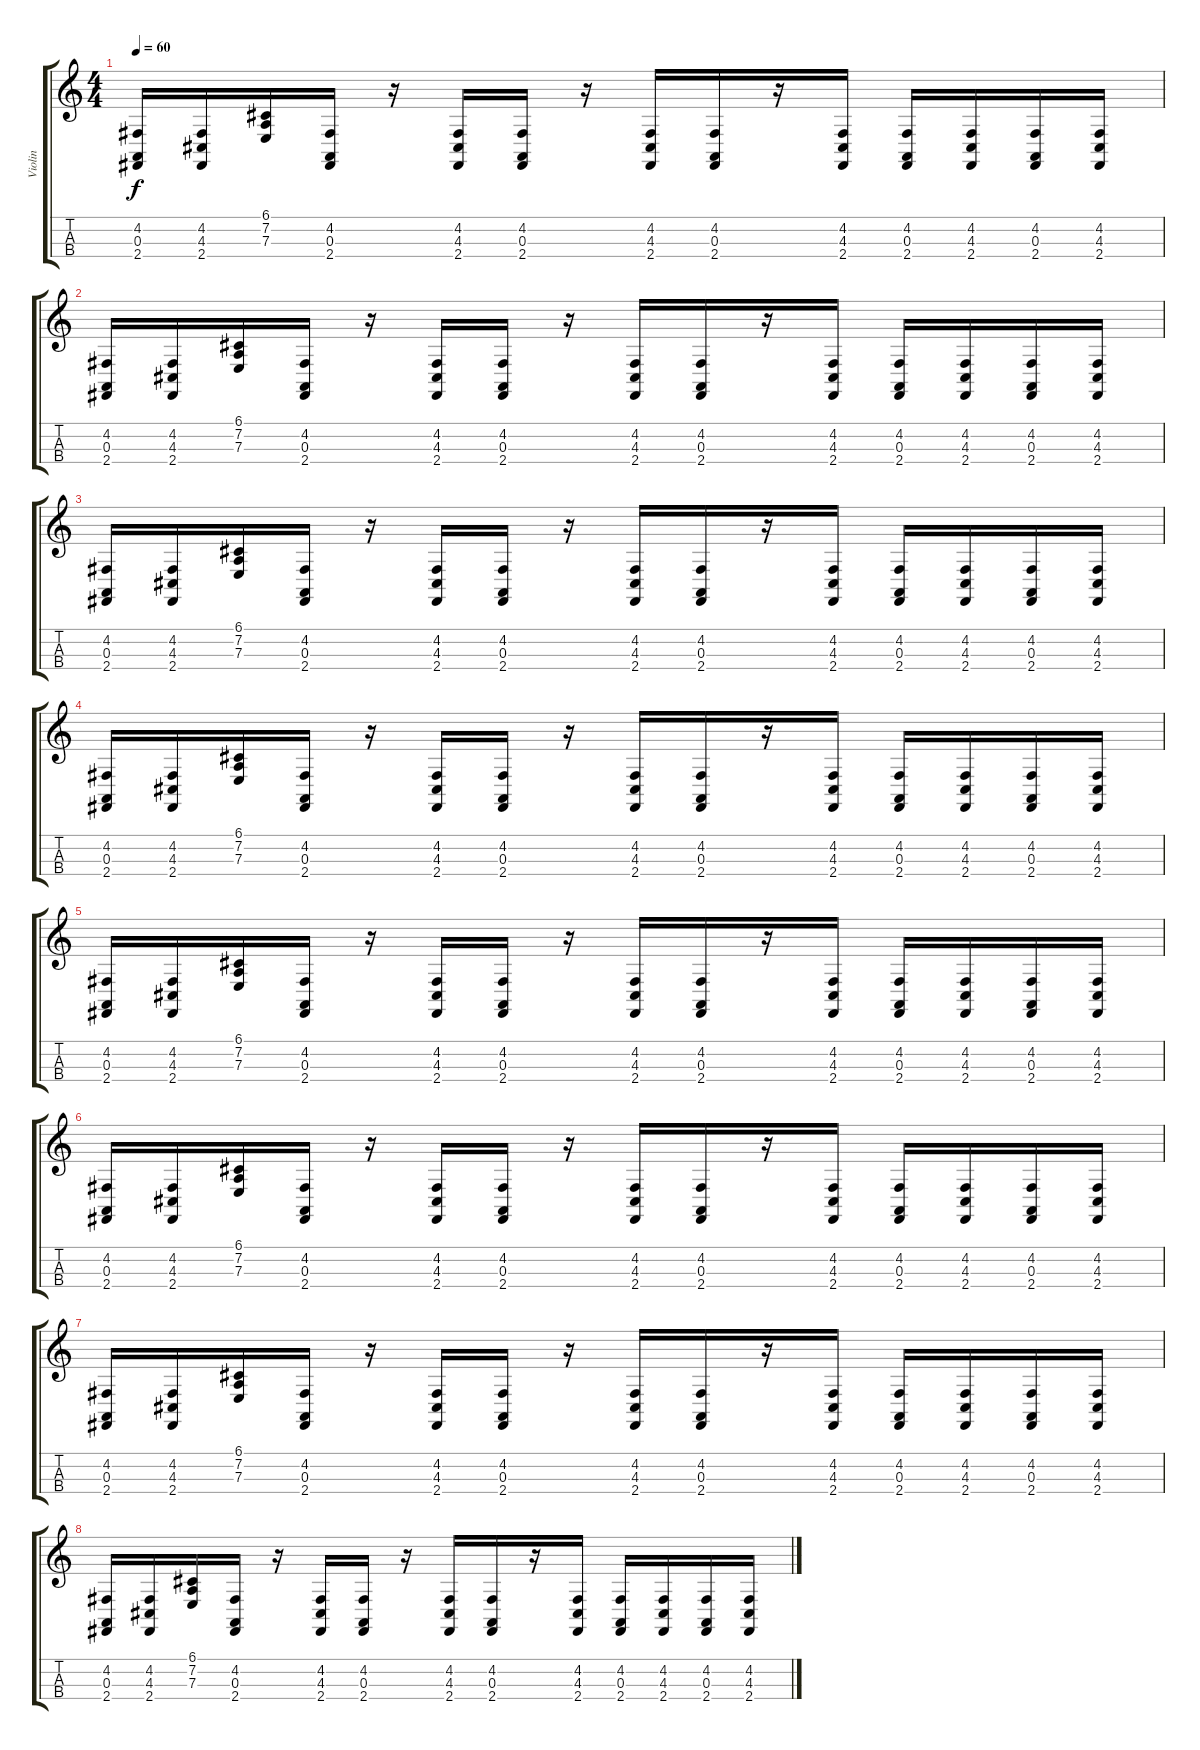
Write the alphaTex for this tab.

\track ("Violin " "Violin ") {instrument violin}
\staff {score tabs}
\tuning (G3 D3 A2 E2) {hide}
\ts (4 4)
\tempo 60
\clef g2
\ks c
(4.2 0.3 2.4).16{dy f} (4.2 4.3 2.4).16 (6.1 7.2 7.3).16 (4.2 0.3 2.4).16 r.16 (4.2 4.3 2.4).16 (4.2 0.3 2.4).16 r.16 (4.2 4.3 2.4).16 (4.2 0.3 2.4).16 r.16 (4.2 4.3 2.4).16 (4.2 0.3 2.4).16 (4.2 4.3 2.4).16 (4.2 0.3 2.4).16 (4.2 4.3 2.4).16 |
(4.2 0.3 2.4).16 (4.2 4.3 2.4).16 (6.1 7.2 7.3).16 (4.2 0.3 2.4).16 r.16 (4.2 4.3 2.4).16 (4.2 0.3 2.4).16 r.16 (4.2 4.3 2.4).16 (4.2 0.3 2.4).16 r.16 (4.2 4.3 2.4).16 (4.2 0.3 2.4).16 (4.2 4.3 2.4).16 (4.2 0.3 2.4).16 (4.2 4.3 2.4).16 |
(4.2 0.3 2.4).16 (4.2 4.3 2.4).16 (6.1 7.2 7.3).16 (4.2 0.3 2.4).16 r.16 (4.2 4.3 2.4).16 (4.2 0.3 2.4).16 r.16 (4.2 4.3 2.4).16 (4.2 0.3 2.4).16 r.16 (4.2 4.3 2.4).16 (4.2 0.3 2.4).16 (4.2 4.3 2.4).16 (4.2 0.3 2.4).16 (4.2 4.3 2.4).16 |
(4.2 0.3 2.4).16 (4.2 4.3 2.4).16 (6.1 7.2 7.3).16 (4.2 0.3 2.4).16 r.16 (4.2 4.3 2.4).16 (4.2 0.3 2.4).16 r.16 (4.2 4.3 2.4).16 (4.2 0.3 2.4).16 r.16 (4.2 4.3 2.4).16 (4.2 0.3 2.4).16 (4.2 4.3 2.4).16 (4.2 0.3 2.4).16 (4.2 4.3 2.4).16 |
(4.2 0.3 2.4).16 (4.2 4.3 2.4).16 (6.1 7.2 7.3).16 (4.2 0.3 2.4).16 r.16 (4.2 4.3 2.4).16 (4.2 0.3 2.4).16 r.16 (4.2 4.3 2.4).16 (4.2 0.3 2.4).16 r.16 (4.2 4.3 2.4).16 (4.2 0.3 2.4).16 (4.2 4.3 2.4).16 (4.2 0.3 2.4).16 (4.2 4.3 2.4).16 |
(4.2 0.3 2.4).16 (4.2 4.3 2.4).16 (6.1 7.2 7.3).16 (4.2 0.3 2.4).16 r.16 (4.2 4.3 2.4).16 (4.2 0.3 2.4).16 r.16 (4.2 4.3 2.4).16 (4.2 0.3 2.4).16 r.16 (4.2 4.3 2.4).16 (4.2 0.3 2.4).16 (4.2 4.3 2.4).16 (4.2 0.3 2.4).16 (4.2 4.3 2.4).16 |
(4.2 0.3 2.4).16 (4.2 4.3 2.4).16 (6.1 7.2 7.3).16 (4.2 0.3 2.4).16 r.16 (4.2 4.3 2.4).16 (4.2 0.3 2.4).16 r.16 (4.2 4.3 2.4).16 (4.2 0.3 2.4).16 r.16 (4.2 4.3 2.4).16 (4.2 0.3 2.4).16 (4.2 4.3 2.4).16 (4.2 0.3 2.4).16 (4.2 4.3 2.4).16 |
(4.2 0.3 2.4).16 (4.2 4.3 2.4).16 (6.1 7.2 7.3).16 (4.2 0.3 2.4).16 r.16 (4.2 4.3 2.4).16 (4.2 0.3 2.4).16 r.16 (4.2 4.3 2.4).16 (4.2 0.3 2.4).16 r.16 (4.2 4.3 2.4).16 (4.2 0.3 2.4).16 (4.2 4.3 2.4).16 (4.2 0.3 2.4).16 (4.2 4.3 2.4).16
